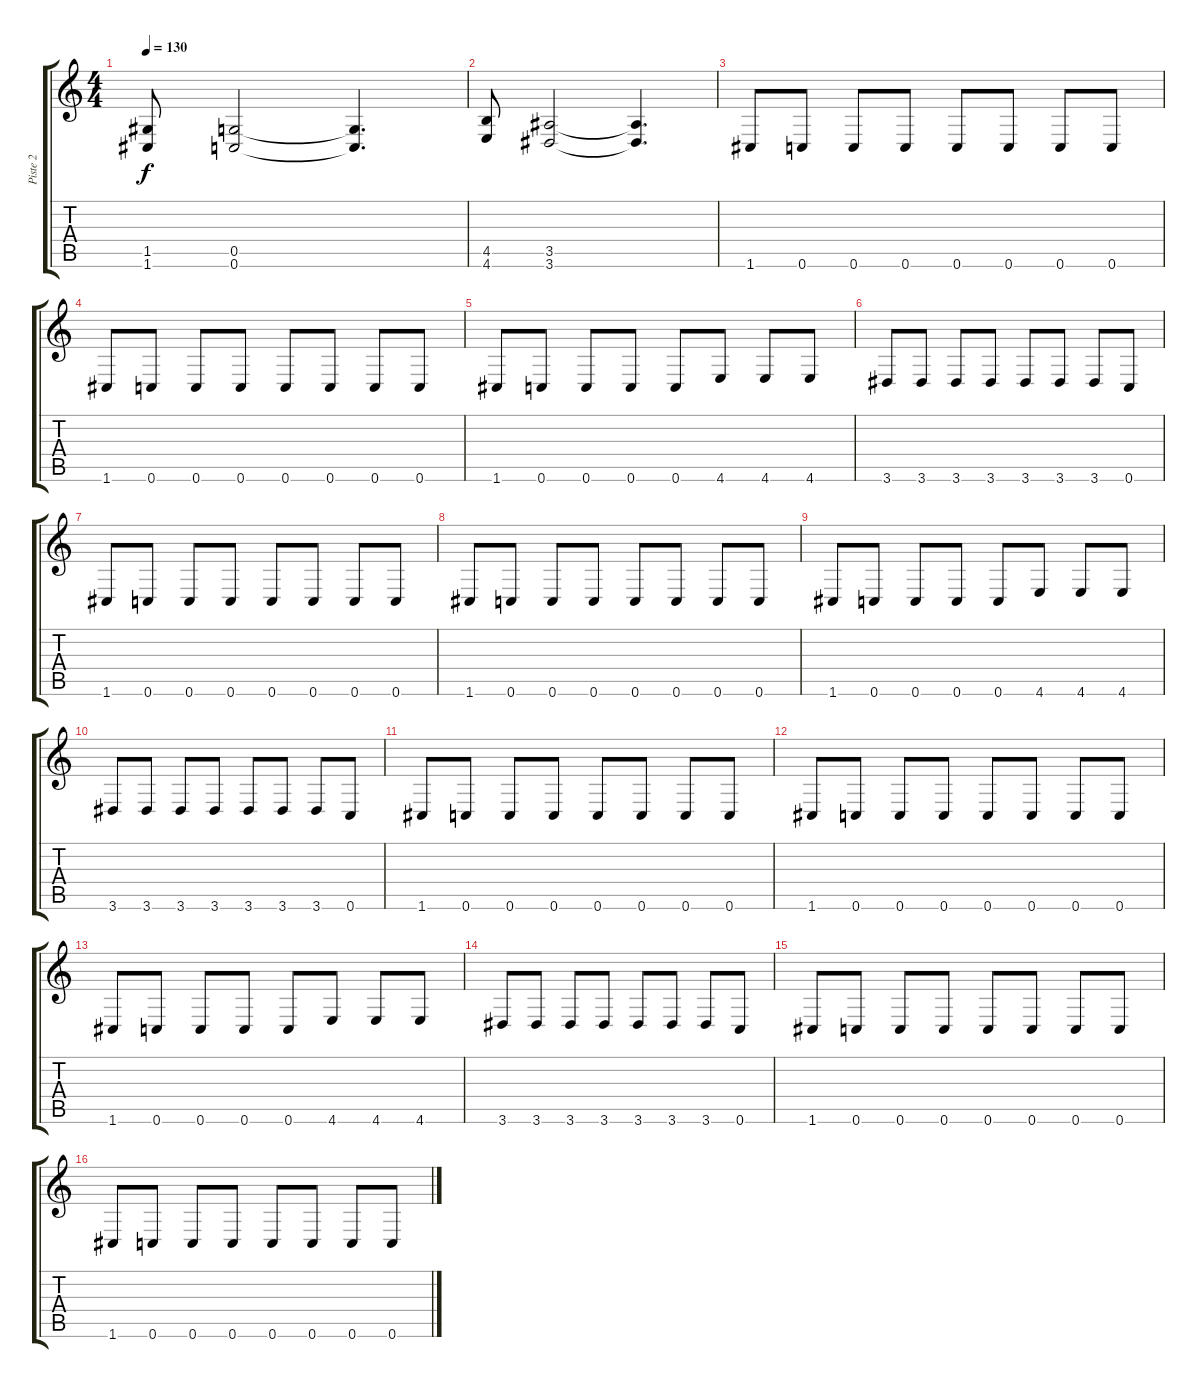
\track ("Piste 2" "Piste 2") {instrument distortionguitar}
\staff {score tabs}
\tuning (D4 A3 F3 C3 G2 C2) {hide}
\ts (4 4)
\tempo 130
\clef g2
\ks c
(1.5 1.6).8{dy f} (0.5 0.6).2 (0.5{t} 0.6{t}).4{d} |
(4.5 4.6).8 (3.5 3.6).2 (3.5{t} 3.6{t}).4{d} |
1.6.8 0.6.8 0.6.8 0.6.8 0.6.8 0.6.8 0.6.8 0.6.8 |
1.6.8 0.6.8 0.6.8 0.6.8 0.6.8 0.6.8 0.6.8 0.6.8 |
1.6.8 0.6.8 0.6.8 0.6.8 0.6.8 4.6.8 4.6.8 4.6.8 |
3.6.8 3.6.8 3.6.8 3.6.8 3.6.8 3.6.8 3.6.8 0.6.8 |
1.6.8 0.6.8 0.6.8 0.6.8 0.6.8 0.6.8 0.6.8 0.6.8 |
1.6.8 0.6.8 0.6.8 0.6.8 0.6.8 0.6.8 0.6.8 0.6.8 |
1.6.8 0.6.8 0.6.8 0.6.8 0.6.8 4.6.8 4.6.8 4.6.8 |
3.6.8 3.6.8 3.6.8 3.6.8 3.6.8 3.6.8 3.6.8 0.6.8 |
1.6.8 0.6.8 0.6.8 0.6.8 0.6.8 0.6.8 0.6.8 0.6.8 |
1.6.8 0.6.8 0.6.8 0.6.8 0.6.8 0.6.8 0.6.8 0.6.8 |
1.6.8 0.6.8 0.6.8 0.6.8 0.6.8 4.6.8 4.6.8 4.6.8 |
3.6.8 3.6.8 3.6.8 3.6.8 3.6.8 3.6.8 3.6.8 0.6.8 |
1.6.8 0.6.8 0.6.8 0.6.8 0.6.8 0.6.8 0.6.8 0.6.8 |
1.6.8 0.6.8 0.6.8 0.6.8 0.6.8 0.6.8 0.6.8 0.6.8
